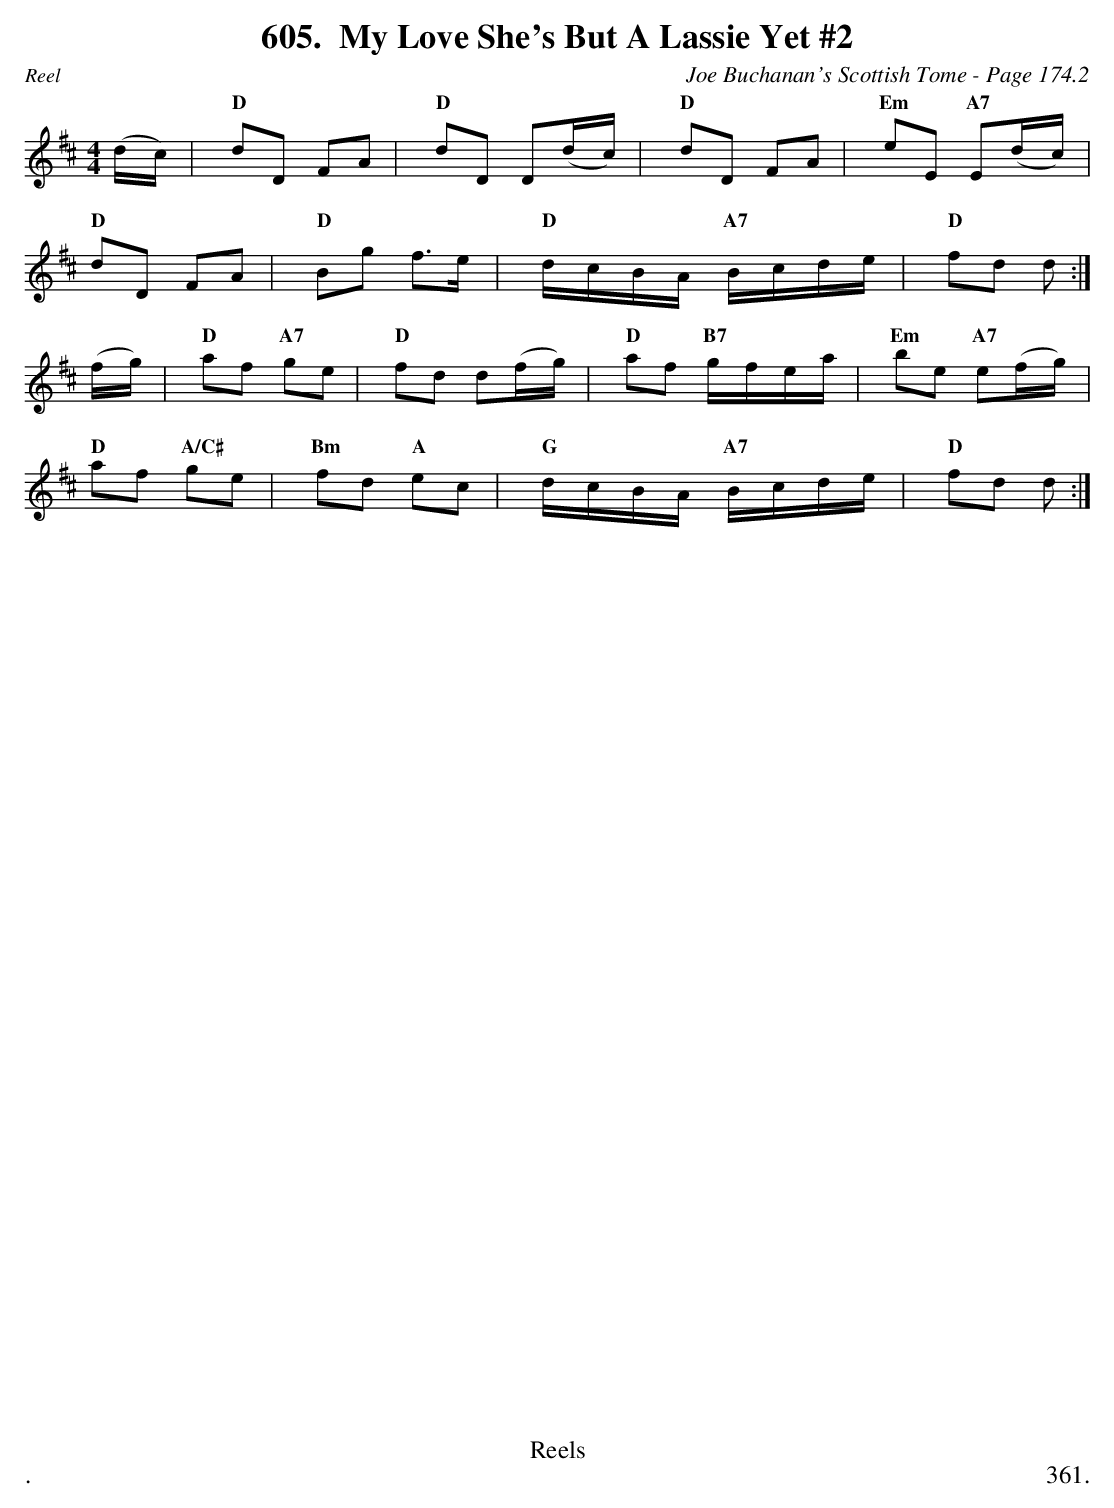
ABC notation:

X:1
T:My Love She's But A Lassie Yet #2
C:Joe Buchanan's Scottish Tome - Page 174.2
L:1/8
M:4/4
K:D
(d/c/) | "D"dD FA | "D"dD D(d/c/) | "D"dD FA | "Em"eE "A7"E(d/c/) |
"D"dD FA | "D"Bg f>e | "D"d/c/B/A/ "A7"B/c/d/e/ | "D"fd d :|
(f/g/) | "D"af "A7"ge | "D"fd d(f/g/) | "D"af "B7"g/f/e/a/ | "Em"be "A7"e(f/g/) |
"D"af "A/C#"ge | "Bm"fd "A"ec | "G"d/c/B/A/ "A7"B/c/d/e/ | "D"fd d :|
